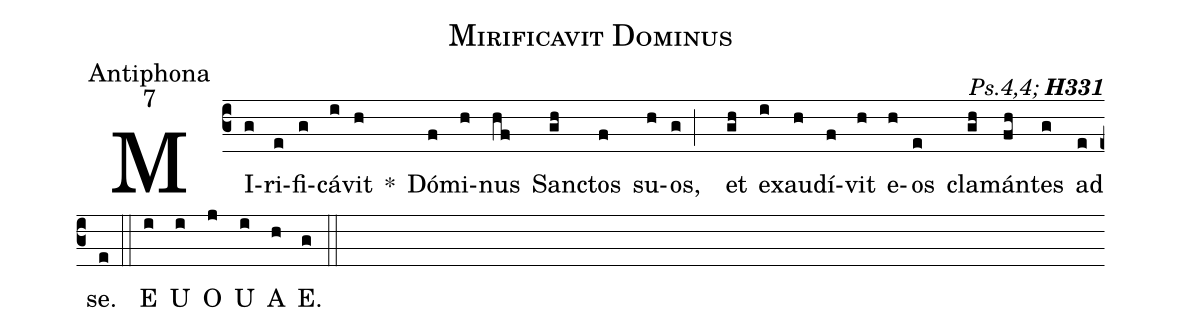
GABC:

name:Mirificavit Dominus;
office-part:Antiphona;
mode:7;
commentary:{\itshape\mdseries Ps.4,4;\/} {\bfseries H331};
%%
(c3)MI(g)ri(e)fi(g)cá(i)vit(h) *() Dó(f)mi(h)nus(hf) San(gh)ctos(f) su(h)os,(g;) et(gh) e(i)xau(h)dí(f)vit(h) e(h)os(e) cla(gh)mán(fh)tes(g) ad(e) se.(e) (::) <eu> E(i) U(i) O(j) U(i) A(h) E.(g) </eu> (::)
